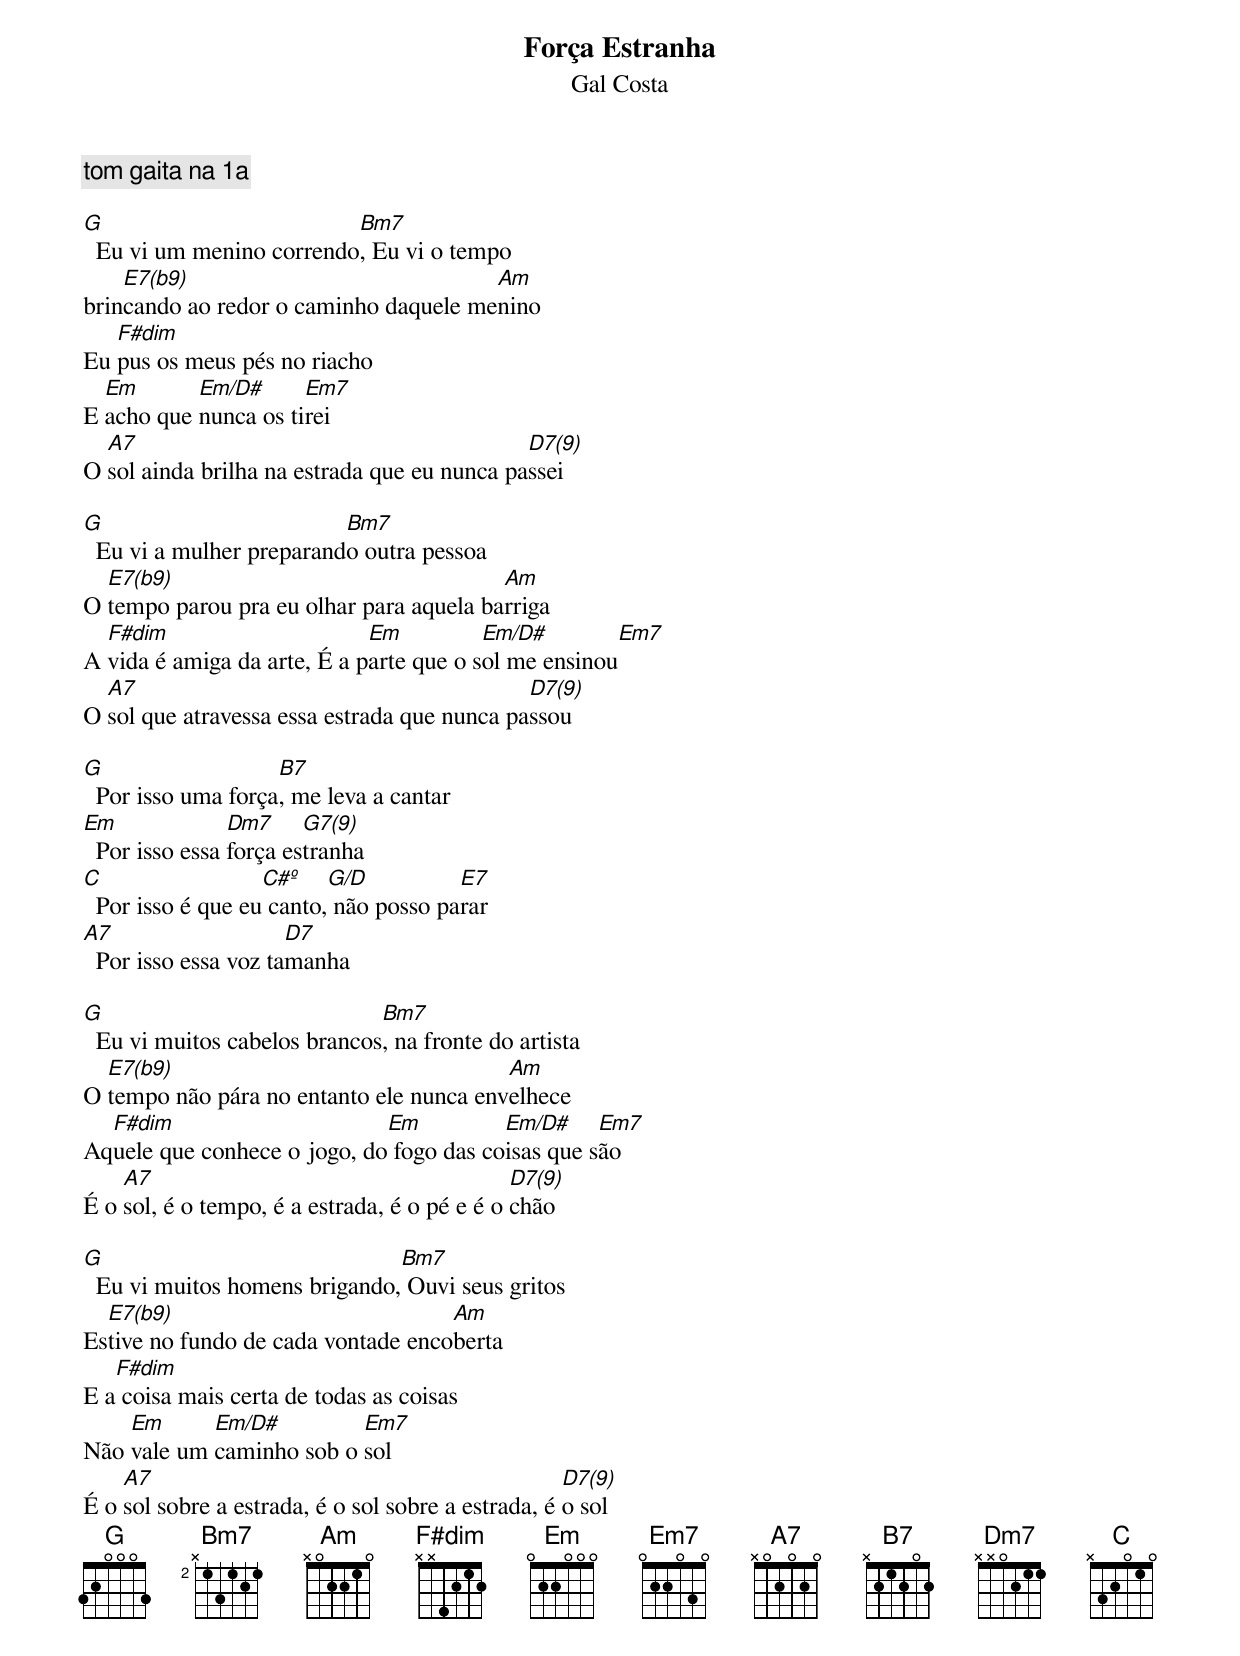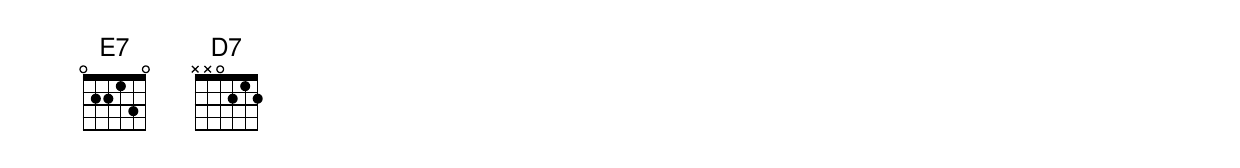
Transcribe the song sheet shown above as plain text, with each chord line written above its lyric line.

Força Estranha
Gal Costa

tom gaita na 1a

G                         Bm7
  Eu vi um menino correndo, Eu vi o tempo
    E7(b9)                             Am
brincando ao redor o caminho daquele menino
   F#dim
Eu pus os meus pés no riacho
  Em       Em/D#      Em7
E acho que nunca os tirei
  A7                                         D7(9)
O sol ainda brilha na estrada que eu nunca passei

G                         Bm7
  Eu vi a mulher preparando outra pessoa
  E7(b9)                                 Am
O tempo parou pra eu olhar para aquela barriga
  F#dim                      Em          Em/D#        Em7
A vida é amiga da arte, É a parte que o sol me ensinou
  A7                                         D7(9)
O sol que atravessa essa estrada que nunca passou

G                   B7
  Por isso uma força, me leva a cantar
Em              Dm7     G7(9)
  Por isso essa força estranha
C                  C#º    G/D          E7
  Por isso é que eu canto, não posso parar
A7                    D7
  Por isso essa voz tamanha

G                             Bm7
  Eu vi muitos cabelos brancos, na fronte do artista
  E7(b9)                                 Am
O tempo não pára no entanto ele nunca envelhece
  F#dim                      Em          Em/D#     Em7
Aquele que conhece o jogo, do fogo das coisas que são
    A7                                        D7(9)
É o sol, é o tempo, é a estrada, é o pé e é o chão

G                              Bm7
  Eu vi muitos homens brigando, Ouvi seus gritos
  E7(b9)                            Am
Estive no fundo de cada vontade encoberta
   F#dim
E a coisa mais certa de todas as coisas
    Em      Em/D#         Em7
Não vale um caminho sob o sol
    A7                                              D7(9)
É o sol sobre a estrada, é o sol sobre a estrada, é o sol
